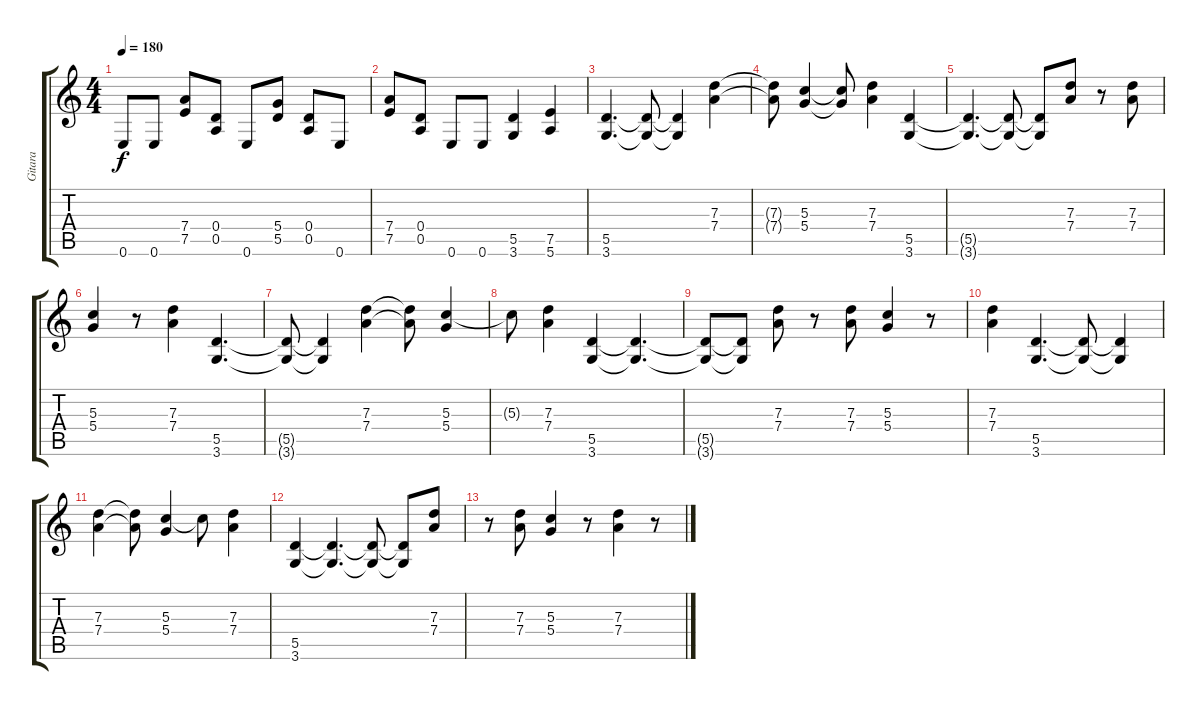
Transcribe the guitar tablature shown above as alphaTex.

\track ("Gitara" "Gitara") {instrument overdrivenguitar}
\staff {score tabs}
\tuning (E4 B3 G3 D3 A2 E2) {hide}
\ts (4 4)
\tempo 180
\clef g2
\ks c
0.6.8{dy f} 0.6.8 (7.4 7.5).8 (0.4 0.5).8 0.6.8 (5.4 5.5).8 (0.4 0.5).8 0.6.8 |
(7.4 7.5).8 (0.4 0.5).8 0.6.8 0.6.8 (5.5 3.6).4 (7.5 5.6).4 |
(5.5 3.6).4{d} (5.5{t} 3.6{t}).8 (5.5{t} 3.6{t}).4 (7.3 7.4).4 |
(7.3{t} 7.4{t}).8 (5.3 5.4).4 (5.3{t} 5.4{t}).8 (7.3 7.4).4 (5.5 3.6).4 |
(5.5{t} 3.6{t}).4{d} (5.5{t} 3.6{t}).8 (5.5{t} 3.6{t}).8 (7.3 7.4).8 r.8 (7.3 7.4).8 |
(5.3 5.4).4 r.8 (7.3 7.4).4 (5.5 3.6).4{d} |
(5.5{t} 3.6{t}).8 (5.5{t} 3.6{t}).4 (7.3 7.4).4 (7.3{t} 7.4{t}).8 (5.3 5.4).4 |
5.3{t}.8 (7.3 7.4).4 (5.5 3.6).4 (5.5{t} 3.6{t}).4{d} |
(5.5{t} 3.6{t}).8 (5.5{t} 3.6{t}).8 (7.3 7.4).8 r.8 (7.3 7.4).8 (5.3 5.4).4 r.8 |
(7.3 7.4).4 (5.5 3.6).4{d} (5.5{t} 3.6{t}).8 (5.5{t} 3.6{t}).4 |
(7.3 7.4).4 (7.3{t} 7.4{t}).8 (5.3 5.4).4 5.3{t}.8 (7.3 7.4).4 |
(5.5 3.6).4 (5.5{t} 3.6{t}).4{d} (5.5{t} 3.6{t}).8 (5.5{t} 3.6{t}).8 (7.3 7.4).8 |
r.8 (7.3 7.4).8 (5.3 5.4).4 r.8 (7.3 7.4).4 r.8
